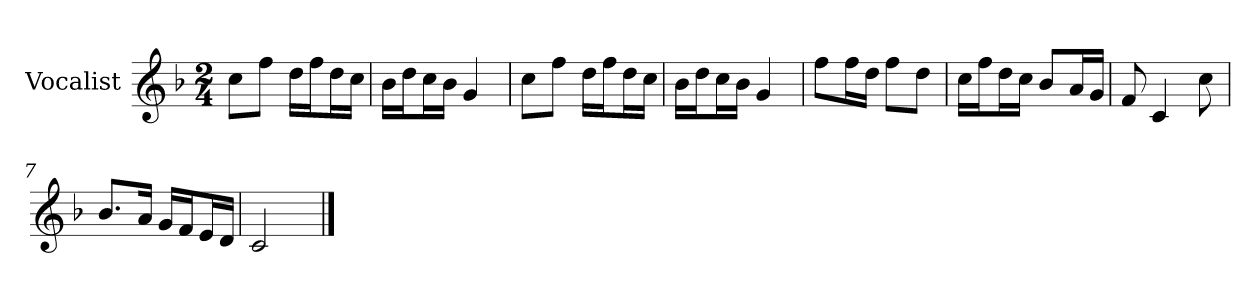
**kern
*part1
*staff1
*I"Vocalist
*k[b-]
*F:
*M2/4
=
8ccL
8ffJ
16ddLL
16ffJ
16ddL
16ccJJ
=1
16b-LL
16ddJ
16ccL
16b-JJ
4g
=2
8ccL
8ffJ
16ddLL
16ffJ
16ddL
16ccJJ
=3
16b-LL
16ddJ
16ccL
16b-JJ
4g
=4
8ffL
16ffL
16ddJJ
8ffL
8ddJ
=5
16ccLL
16ffJ
16ddL
16ccJJ
8b-L
16aL
16gJJ
=6
8f
4c
8cc
=7
8.b-L
16aJk
16gLL
16fJ
16eL
16dJJ
=8
2c
==
*-
